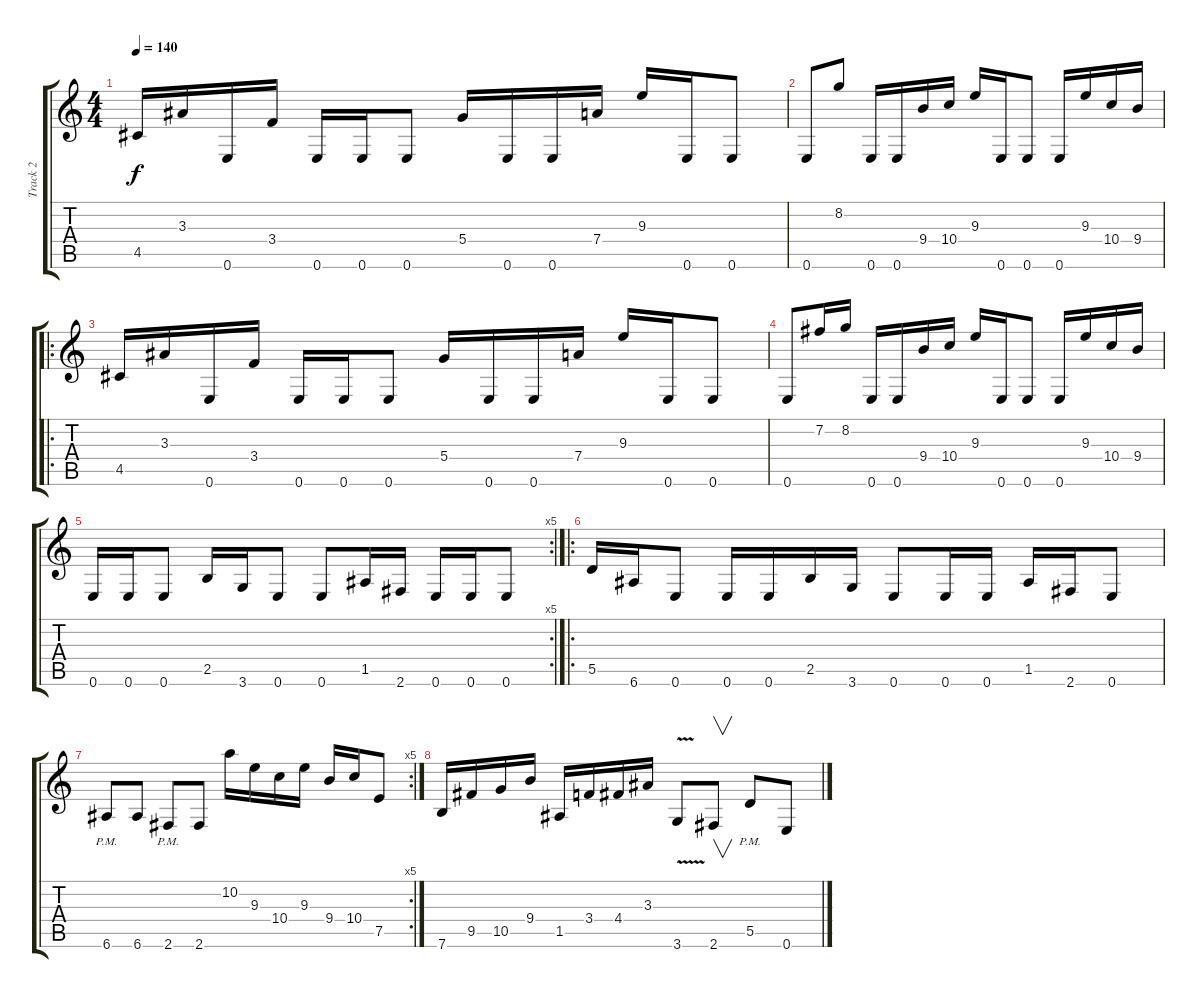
\track ("Track 2" "Track 2") {instrument distortionguitar}
\staff {score tabs}
\tuning (E4 B3 G3 D3 A2 E2) {hide}
\ts (4 4)
\tempo 140
\clef g2
\ks c
4.5.16{dy f} 3.3.16 0.6.16 3.4.16 0.6.16 0.6.16 0.6.8 5.4.16 0.6.16 0.6.16 7.4.16 9.3.16 0.6.16 0.6.8 |
0.6.8 8.2.8 0.6.16 0.6.16 9.4.16 10.4.16 9.3.16 0.6.16 0.6.8 0.6.16 9.3.16 10.4.16 9.4.16 |
\ro
4.5.16 3.3.16 0.6.16 3.4.16 0.6.16 0.6.16 0.6.8 5.4.16 0.6.16 0.6.16 7.4.16 9.3.16 0.6.16 0.6.8 |
0.6.8 7.2.16 8.2.16 0.6.16 0.6.16 9.4.16 10.4.16 9.3.16 0.6.16 0.6.8 0.6.16 9.3.16 10.4.16 9.4.16 |
\rc 5
0.6.16 0.6.16 0.6.8 2.5.16 3.6.16 0.6.8 0.6.8 1.5.16 2.6.16 0.6.16 0.6.16 0.6.8 |
\ro
5.5.16 6.6.16 0.6.8 0.6.16 0.6.16 2.5.16 3.6.16 0.6.8 0.6.16 0.6.16 1.5.16 2.6.16 0.6.8 |
\rc 5
6.6{pm}.8 6.6.8 2.6{pm}.8 2.6.8 10.2.16 9.3.16 10.4.16 9.3.16 9.4.16 10.4.16 7.5.8 |
7.6.16 9.5.16 10.5.16 9.4.16 1.5.16 3.4.16 4.4.16 3.3.16 3.6{v}.8 2.6.8{v} 5.5{pm}.8 0.6.8
